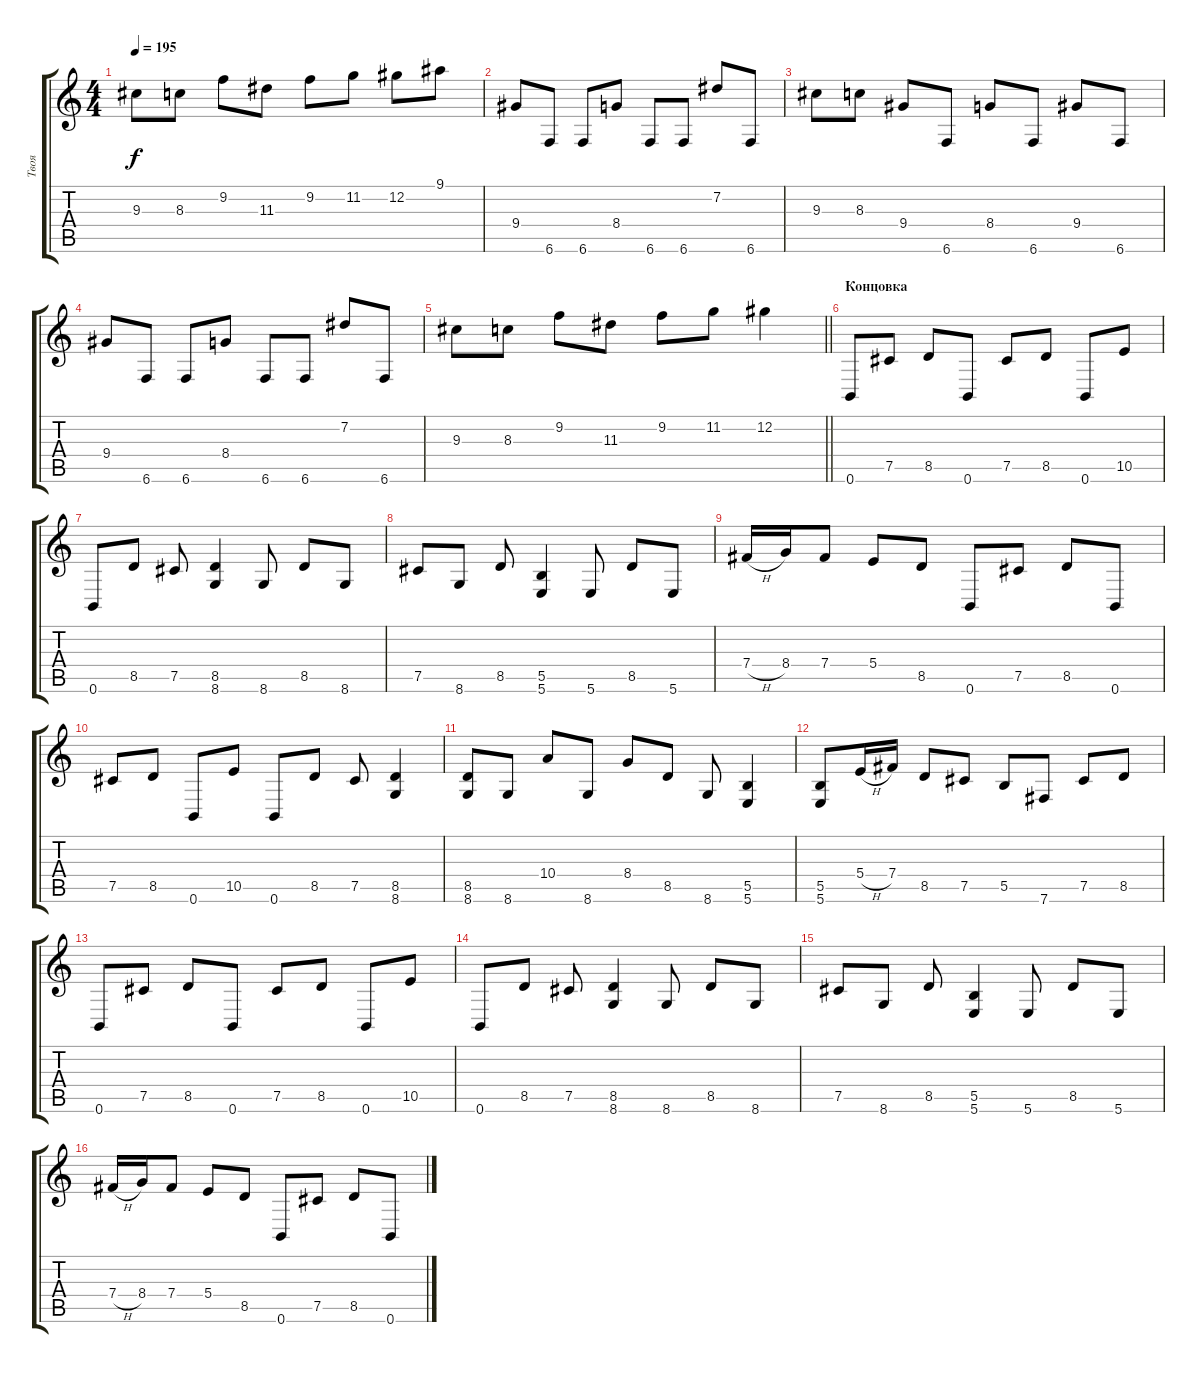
\track ("Твоя" "Твоя") {instrument distortionguitar}
\staff {score tabs}
\tuning (Db4 Ab3 E3 B2 Gb2 B1) {hide}
\ts (4 4)
\tempo 195
\clef g2
\ks c
9.3.8{dy f} 8.3.8 9.2.8 11.3.8 9.2.8 11.2.8 12.2.8 9.1.8 |
9.4.8 6.6.8 6.6.8 8.4.8 6.6.8 6.6.8 7.2.8 6.6.8 |
9.3.8 8.3.8 9.4.8 6.6.8 8.4.8 6.6.8 9.4.8 6.6.8 |
9.4.8 6.6.8 6.6.8 8.4.8 6.6.8 6.6.8 7.2.8 6.6.8 |
\barLineRight lightlight
9.3.8 8.3.8 9.2.8 11.3.8 9.2.8 11.2.8 12.2.4 |
\section ("" "Концовка")
0.6.8 7.5.8 8.5.8 0.6.8 7.5.8 8.5.8 0.6.8 10.5.8 |
0.6.8 8.5.8 7.5.8 (8.5 8.6).4 8.6.8 8.5.8 8.6.8 |
7.5.8 8.6.8 8.5.8 (5.5 5.6).4 5.6.8 8.5.8 5.6.8 |
7.4{h}.16 8.4.16 7.4.8 5.4.8 8.5.8 0.6.8 7.5.8 8.5.8 0.6.8 |
7.5.8 8.5.8 0.6.8 10.5.8 0.6.8 8.5.8 7.5.8 (8.5 8.6).4 |
(8.5 8.6).8 8.6.8 10.4.8 8.6.8 8.4.8 8.5.8 8.6.8 (5.5 5.6).4 |
(5.5 5.6).8 5.4{h}.16 7.4.16 8.5.8 7.5.8 5.5.8 7.6.8 7.5.8 8.5.8 |
0.6.8 7.5.8 8.5.8 0.6.8 7.5.8 8.5.8 0.6.8 10.5.8 |
0.6.8 8.5.8 7.5.8 (8.5 8.6).4 8.6.8 8.5.8 8.6.8 |
7.5.8 8.6.8 8.5.8 (5.5 5.6).4 5.6.8 8.5.8 5.6.8 |
7.4{h}.16 8.4.16 7.4.8 5.4.8 8.5.8 0.6.8 7.5.8 8.5.8 0.6.8
